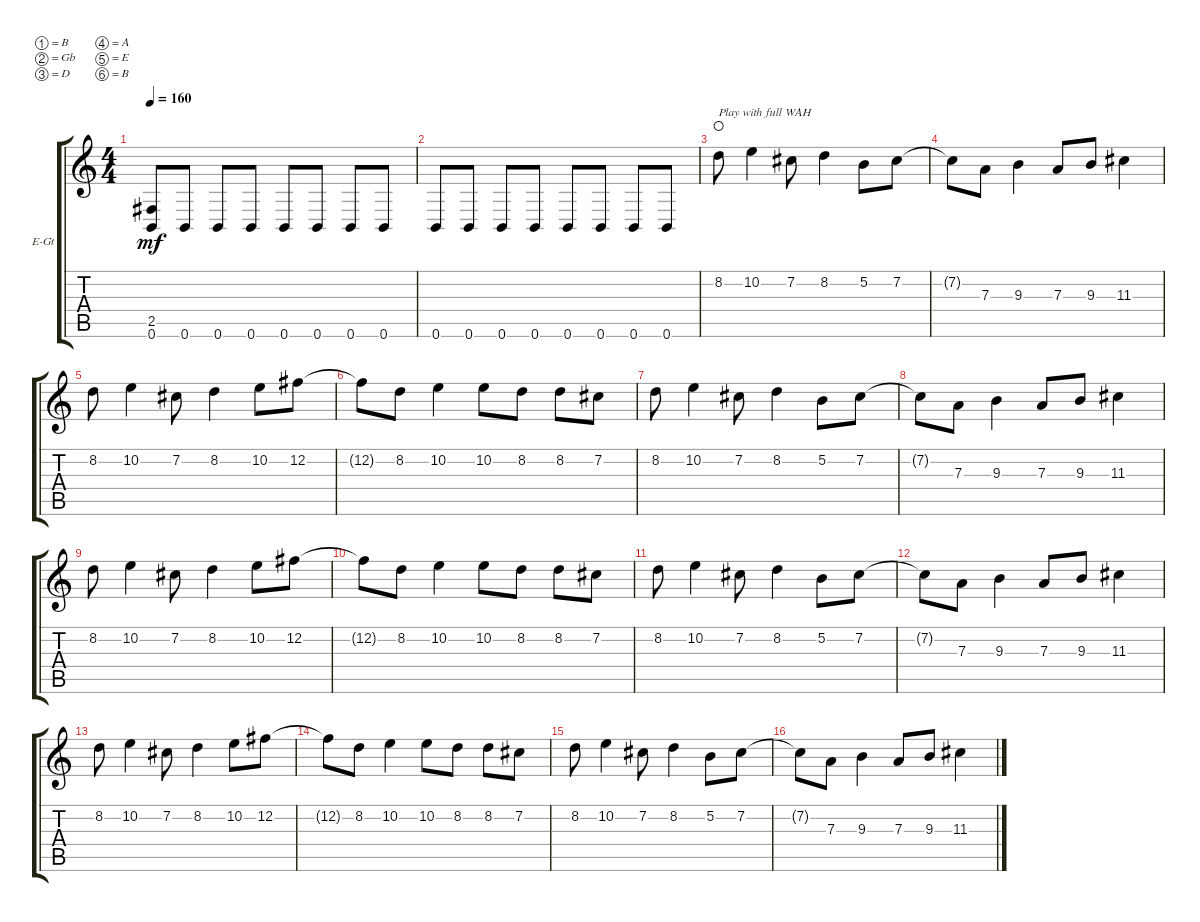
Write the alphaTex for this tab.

\bracketExtendMode groupsimilarinstruments
\firstSystemTrackNameOrientation horizontal
\otherSystemsTrackNameOrientation horizontal
\track ("Guitar 2" "E-Gt") {instrument distortionguitar}
\staff {score tabs}
\tuning (B3 Gb3 D3 A2 E2 B1)
\ts (4 4)
\tempo 160
\clef g2
\ks c
(0.6 2.5).8{dy mf} 0.6.8 0.6.8 0.6.8 0.6.8 0.6.8 0.6.8 0.6.8 |
0.6.8 0.6.8 0.6.8 0.6.8 0.6.8 0.6.8 0.6.8 0.6.8 |
8.2.8{txt "Play with full WAH" waho} 10.2.4 7.2.8 8.2.4 5.2.8 7.2.8 |
7.2{t}.8 7.3.8 9.3.4 7.3.8 9.3.8 11.3.4 |
8.2.8 10.2.4 7.2.8 8.2.4 10.2.8 12.2.8 |
12.2{t}.8 8.2.8 10.2.4 10.2.8 8.2.8 8.2.8 7.2.8 |
8.2.8 10.2.4 7.2.8 8.2.4 5.2.8 7.2.8 |
7.2{t}.8 7.3.8 9.3.4 7.3.8 9.3.8 11.3.4 |
8.2.8 10.2.4 7.2.8 8.2.4 10.2.8 12.2.8 |
12.2{t}.8 8.2.8 10.2.4 10.2.8 8.2.8 8.2.8 7.2.8 |
8.2.8 10.2.4 7.2.8 8.2.4 5.2.8 7.2.8 |
7.2{t}.8 7.3.8 9.3.4 7.3.8 9.3.8 11.3.4 |
8.2.8 10.2.4 7.2.8 8.2.4 10.2.8 12.2.8 |
12.2{t}.8 8.2.8 10.2.4 10.2.8 8.2.8 8.2.8 7.2.8 |
8.2.8 10.2.4 7.2.8 8.2.4 5.2.8 7.2.8 |
7.2{t}.8 7.3.8 9.3.4 7.3.8 9.3.8 11.3.4
